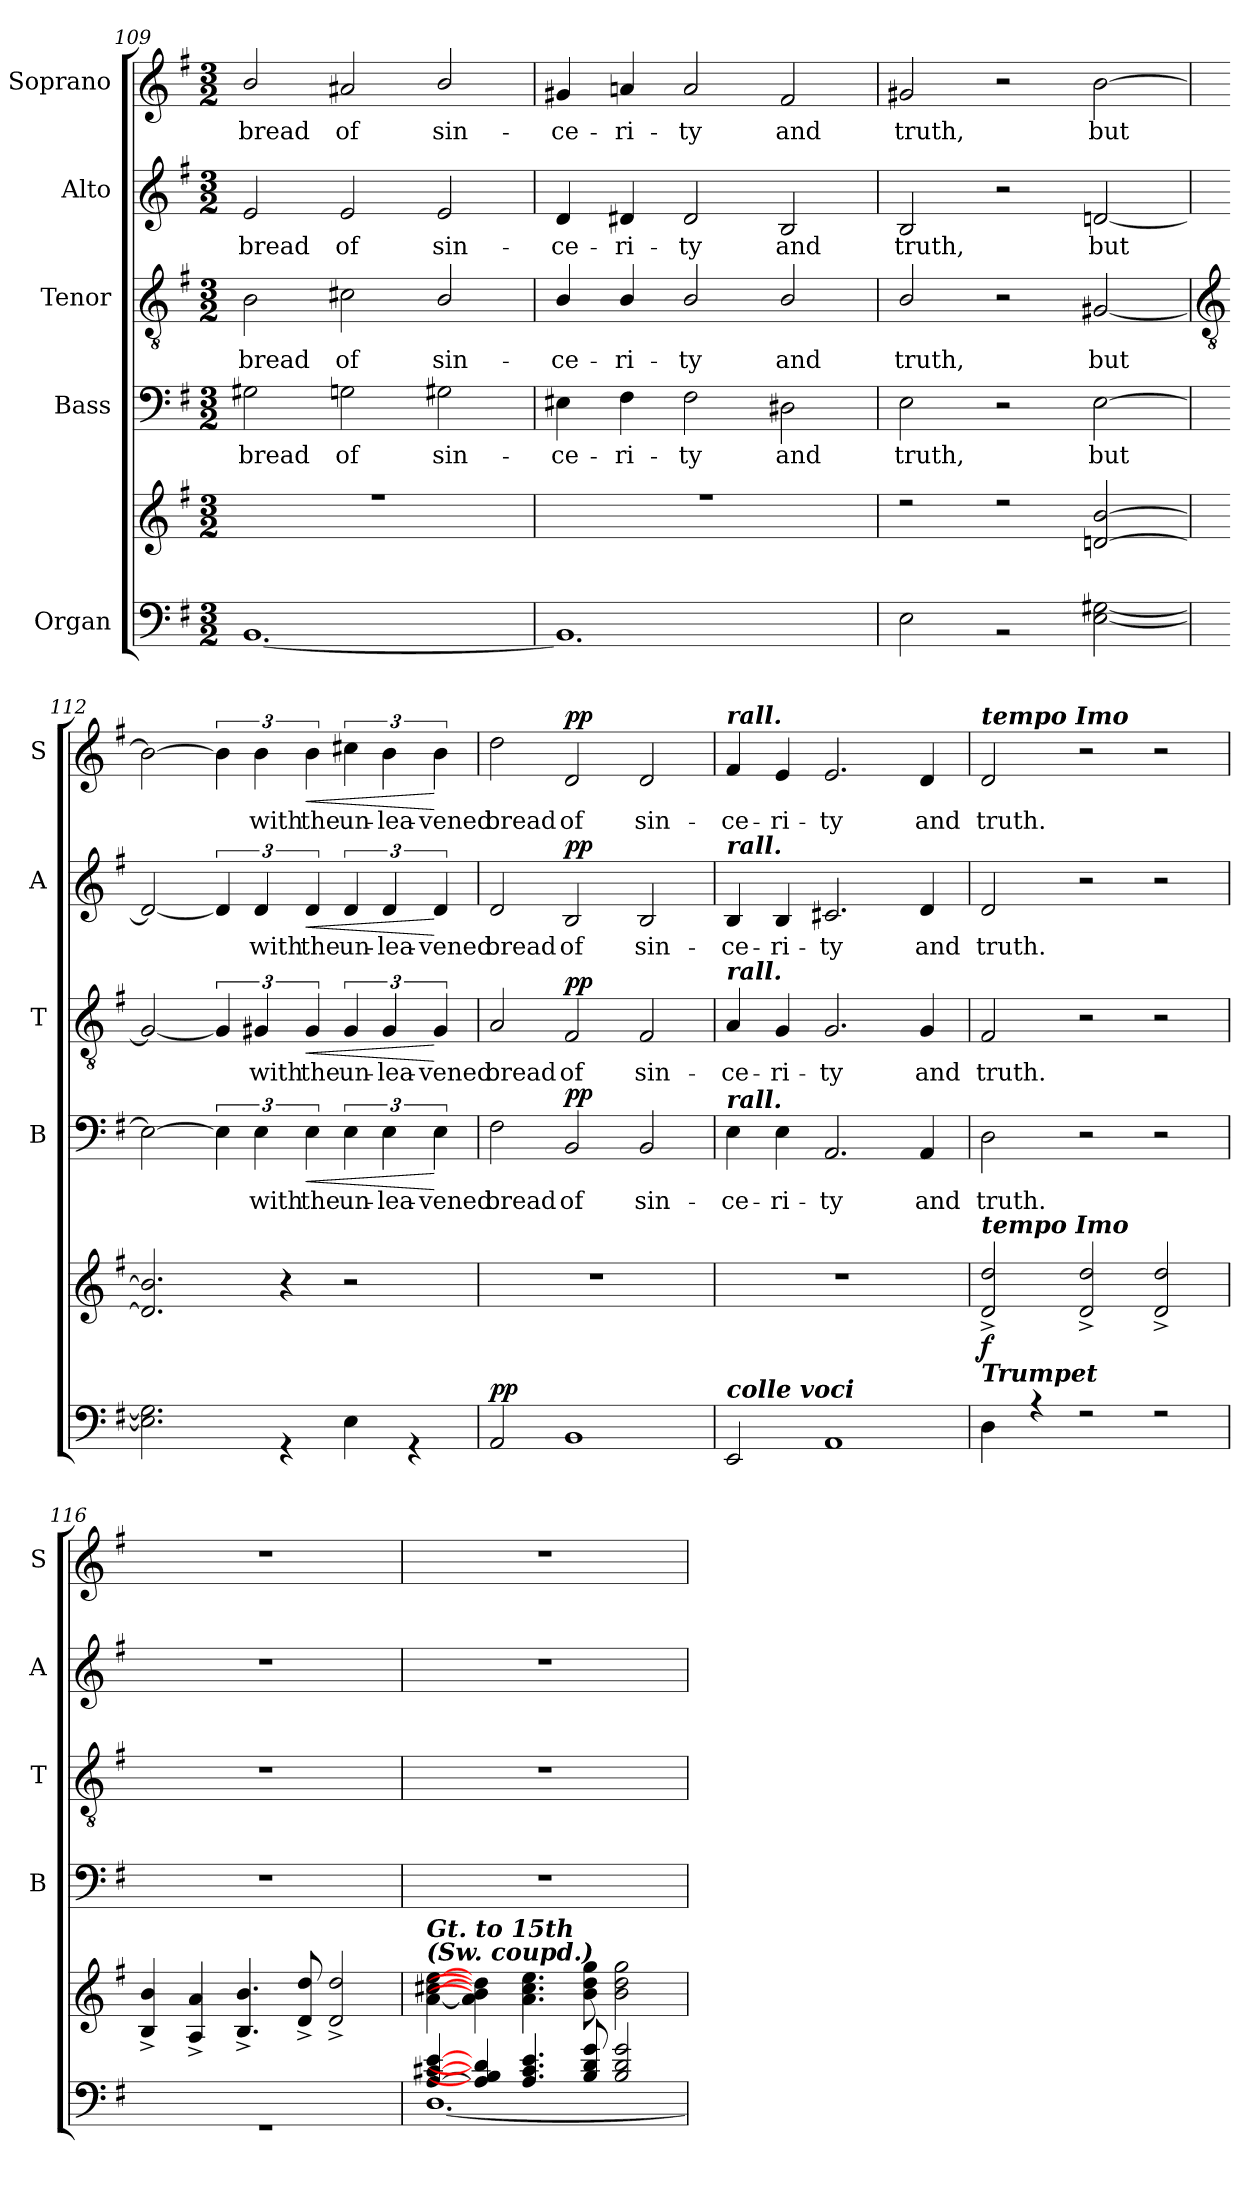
**kern	**kern	**dynam	**kern	**text	**dynam	**kern	**text	**dynam	**kern	**text	**dynam	**kern	**text	**dynam
*part5	*part5	*part5	*part4	*part4	*part4	*part3	*part3	*part3	*part2	*part2	*part2	*part1	*part1	*part1
*staff6	*staff5	*staff5/6	*staff4	*staff4	*staff4	*staff3	*staff3	*staff3	*staff2	*staff2	*staff2	*staff1	*staff1	*staff1
*I"Organ	*	*	*I"Bass	*	*	*I"Tenor	*	*	*I"Alto	*	*	*I"Soprano	*	*
*	*	*	*I'B	*	*	*I'T	*	*	*I'A	*	*	*I'S	*	*
*clefF4	*clefG2	*	*clefF4	*	*	*clefGv2	*	*	*clefG2	*	*	*clefG2	*	*
*k[f#]	*k[f#]	*	*k[f#]	*	*	*k[f#]	*	*	*k[f#]	*	*	*k[f#]	*	*
*G:	*G:	*	*G:	*	*	*G:	*	*	*G:	*	*	*G:	*	*
*M3/2	*M3/2	*	*M3/2	*	*	*M3/2	*	*	*M3/2	*	*	*M3/2	*	*
=109	=109	=109	=109	=109	=109	=109	=109	=109	=109	=109	=109	=109	=109	=109
*^	*^	*	*	*	*	*	*	*	*	*	*	*	*	*
!	!	!LO:N:vis=1	!LO:N:vis=1	!	!	!LO:LY:b	!	!	!LO:LY:b	!	!	!LO:LY:b	!	!	!LO:LY:b	!
1.ryy	[1.BB\	1.r	1.ryy	.	2G#X\	bread	.	2B\	bread	.	2e/	bread	.	2b/	bread	.
!	!	!	!	!	!	!LO:LY:b	!	!	!LO:LY:b	!	!	!LO:LY:b	!	!	!LO:LY:b	!
.	.	.	.	.	2Gn\	of	.	2c#X\	of	.	2e/	of	.	2a#X/	of	.
!	!	!	!	!	!	!LO:LY:b	!	!	!LO:LY:b	!	!	!LO:LY:b	!	!	!LO:LY:b	!
.	.	.	.	.	2G#X\	sin-	.	2B/	sin-	.	2e/	sin-	.	2b/	sin-	.
=110	=110	=110	=110	=110	=110	=110	=110	=110	=110	=110	=110	=110	=110	=110	=110	=110
!	!	!LO:N:vis=1	!LO:N:vis=1	!	!	!LO:LY:b	!	!	!LO:LY:b	!	!	!LO:LY:b	!	!	!LO:LY:b	!
1.ryy	1.BB\]	1.r	1.ryy	.	4E#X	-ce-	.	4B/	-ce-	.	4d	-ce-	.	4g#X	-ce-	.
!	!	!	!	!	!	!LO:LY:b	!	!	!LO:LY:b	!	!	!LO:LY:b	!	!	!LO:LY:b	!
.	.	.	.	.	4F#	-ri-	.	4B/	-ri-	.	4d#X	-ri-	.	4an	-ri-	.
!	!	!	!	!	!	!LO:LY:b	!	!	!LO:LY:b	!	!	!LO:LY:b	!	!	!LO:LY:b	!
.	.	.	.	.	2F#	-ty	.	2B/	-ty	.	2d#	-ty	.	2a	-ty	.
!	!	!	!	!	!	!LO:LY:b	!	!	!LO:LY:b	!	!	!LO:LY:b	!	!	!LO:LY:b	!
.	.	.	.	.	2D#X	and	.	2B/	and	.	2B	and	.	2f#	and	.
=111	=111	=111	=111	=111	=111	=111	=111	=111	=111	=111	=111	=111	=111	=111	=111	=111
!	!	!	!LO:N:vis=1	!	!	!LO:LY:b	!	!	!LO:LY:b	!	!	!LO:LY:b	!	!	!LO:LY:b	!
1.ryy	2E\	2r	1.ryy	.	2E	truth,	.	2B/	truth,	.	2B	truth,	.	2g#X	truth,	.
.	2r	2r	.	.	2r	.	.	2r	.	.	2r	.	.	2r	.	.
!	!	!	!	!	!	!LO:LY:b	!	!	!LO:LY:b	!	!	!LO:LY:b	!	!	!LO:LY:b	!
.	[2E\ [2G#X\	[2dn [2b	.	.	[2E	but	.	[2G#X	but	.	[2dn	but	.	[2b	but	.
*	*	*v	*v	*	*	*	*	*	*	*	*	*	*	*	*	*
!!LO:LB:g=z
=112	=112	=112	=112	=112	=112	=112	=112	=112	=112	=112	=112	=112	=112	=112	=112
*	*	*	*	*	*	*	*clefGv2	*	*	*	*	*	*	*	*
1.ryy	2.E\] 2.G#\]	2.d] 2.b]	.	2E_	.	.	2G#_	.	.	2d_	.	.	2b_	.	.
.	.	.	.	6E]	.	.	6G#]	.	.	6d]	.	.	6b]	.	.
!	!	!	!	!	!LO:LY:b	!	!	!LO:LY:b	!	!	!LO:LY:b	!	!	!LO:LY:b	!
.	.	.	.	6E	with	.	6G#	with	.	6d	with	.	6b	with	.
.	4r	4r	.	.	.	.	.	.	.	.	.	.	.	.	.
!	!	!	!	!	!LO:LY:b	!LO:HP:b	!	!LO:LY:b	!LO:HP:b	!	!LO:LY:b	!LO:HP:b	!	!LO:LY:b	!LO:HP:b
.	.	.	.	6E	the	<	6G#	the	<	6d	the	<	6b	the	<
!	!	!	!	!	!LO:LY:b	!	!	!LO:LY:b	!	!	!LO:LY:b	!	!	!LO:LY:b	!
.	4E\	2r	.	6E	un-	.	6G#	un-	.	6d	un-	.	6cc#X	un-	.
!	!	!	!	!	!LO:LY:b	!	!	!LO:LY:b	!	!	!LO:LY:b	!	!	!LO:LY:b	!
.	.	.	.	6E	-lea-	.	6G#	-lea-	.	6d	-lea-	.	6b	-lea-	.
.	4r	.	.	.	.	.	.	.	.	.	.	.	.	.	.
!	!	!	!	!	!LO:LY:b	!	!	!LO:LY:b	!	!	!LO:LY:b	!	!	!LO:LY:b	!
.	.	.	.	6E	-vened	[	6G#	-vened	[	6d	-vened	[	6b	-vened	[
=113	=113	=113	=113	=113	=113	=113	=113	=113	=113	=113	=113	=113	=113	=113	=113
!	!LO:N:vis=1	!LO:N:vis=1	!LO:DY:a=2	!	!LO:LY:b	!	!	!LO:LY:b	!	!	!LO:LY:b	!	!	!LO:LY:b	!
2AA/	1.ryy	1.r	pp	2F#	bread	.	2A	bread	.	2d	bread	.	2dd	bread	.
!	!	!	!	!	!LO:LY:b	!LO:DY:b	!	!LO:LY:b	!LO:DY:b	!	!LO:LY:b	!LO:DY:b	!	!LO:LY:b	!LO:DY:b
1BB/	.	.	.	2BB	of	pp	2F#	of	pp	2B	of	pp	2d	of	pp
!	!	!	!	!	!LO:LY:b	!	!	!LO:LY:b	!	!	!LO:LY:b	!	!	!LO:LY:b	!
.	.	.	.	2BB	sin-	.	2F#	sin-	.	2B	sin-	.	2d	sin-	.
=114	=114	=114	=114	=114	=114	=114	=114	=114	=114	=114	=114	=114	=114	=114	=114
!	!	!	!	!	!	!	!	!	!	!	!	!	!LO:TX:a:Bi:t=rall.	!	!
!	!	!	!	!	!	!	!	!	!	!LO:TX:a:Bi:t=rall.	!	!	!	!	!
!	!	!	!	!	!	!	!LO:TX:a:Bi:t=rall.	!	!	!	!	!	!	!	!
!	!	!	!	!LO:TX:a:Bi:t=rall.	!	!	!	!	!	!	!	!	!	!	!
!LO:TX:a:Bi:t=colle voci	!	!	!	!	!	!	!	!	!	!	!	!	!	!	!
!	!LO:N:vis=1	!LO:N:vis=1	!	!	!LO:LY:b	!	!	!LO:LY:b	!	!	!LO:LY:b	!	!	!LO:LY:b	!
2EE/	1.ryy	1.r	.	4E	-ce-	.	4A	-ce-	.	4B	-ce-	.	4f#	-ce-	.
!	!	!	!	!	!LO:LY:b	!	!	!LO:LY:b	!	!	!LO:LY:b	!	!	!LO:LY:b	!
.	.	.	.	4E	-ri-	.	4G	-ri-	.	4B	-ri-	.	4e	-ri-	.
!	!	!	!	!	!LO:LY:b	!	!	!LO:LY:b	!	!	!LO:LY:b	!	!	!LO:LY:b	!
1AA/	.	.	.	2.AA	-ty	.	2.G	-ty	.	2.c#X	-ty	.	2.e	-ty	.
!	!	!	!	!	!LO:LY:b	!	!	!LO:LY:b	!	!	!LO:LY:b	!	!	!LO:LY:b	!
.	.	.	.	4AA	and	.	4G	and	.	4d	and	.	4d	and	.
=115	=115	=115	=115	=115	=115	=115	=115	=115	=115	=115	=115	=115	=115	=115	=115
!	!	!	!	!	!	!	!	!	!	!	!	!	!LO:TX:a:Bi:t=tempo Imo	!	!
!	!	!LO:TX:a:Bi:t=tempo Imo	!	!	!	!	!	!	!	!	!	!	!	!	!
!	!	!LO:TX:b:Bi:t=Trumpet	!	!	!	!	!	!	!	!	!	!	!	!	!
!	!LO:N:vis=1	!	!LO:DY:b	!	!LO:LY:b	!	!	!LO:LY:b	!	!	!LO:LY:b	!	!	!LO:LY:b	!
4D\	1.ryy	2d^ 2dd^	f	2D	truth.	.	2F#	truth.	.	2d	truth.	.	2d	truth.	.
4r	.	.	.	.	.	.	.	.	.	.	.	.	.	.	.
2r	.	2d^ 2dd^	.	2r	.	.	2r	.	.	2r	.	.	2r	.	.
2r	.	2d^ 2dd^	.	2r	.	.	2r	.	.	2r	.	.	2r	.	.
=116	=116	=116	=116	=116	=116	=116	=116	=116	=116	=116	=116	=116	=116	=116	=116
!	!LO:N:vis=1	!	!	!LO:N:vis=1	!	!	!LO:N:vis=1	!	!	!LO:N:vis=1	!	!	!LO:N:vis=1	!	!
1.ryy	1.r	4B^ 4b^	.	1.r	.	.	1.r	.	.	1.r	.	.	1.r	.	.
.	.	4A^ 4a^	.	.	.	.	.	.	.	.	.	.	.	.	.
.	.	4.B^ 4.b^	.	.	.	.	.	.	.	.	.	.	.	.	.
.	.	8d^ 8dd^	.	.	.	.	.	.	.	.	.	.	.	.	.
.	.	2d^ 2dd^	.	.	.	.	.	.	.	.	.	.	.	.	.
=117	=117	=117	=117	=117	=117	=117	=117	=117	=117	=117	=117	=117	=117	=117	=117
!	!	!LO:TX:a:Bi:t=Gt. to 15th \n(Sw. coupd.)	!	!	!	!	!	!	!	!	!	!	!	!	!
!	!	!	!	!LO:N:vis=1	!	!	!LO:N:vis=1	!	!	!LO:N:vis=1	!	!	!LO:N:vis=1	!	!
[4A/ [4c#X/ [4e/	[1.D\	[4a [4cc#X [4ee	.	1.r	.	.	1.r	.	.	1.r	.	.	1.r	.	.
4A/] 4B/] 4d/]	.	4a] 4b] 4dd]	.	.	.	.	.	.	.	.	.	.	.	.	.
4.A/ 4.c#/ 4.e/	.	4.a 4.cc# 4.ee	.	.	.	.	.	.	.	.	.	.	.	.	.
8B/ 8d/ 8g/	.	8b 8dd 8gg	.	.	.	.	.	.	.	.	.	.	.	.	.
2B/ 2d/ 2g/	.	2b 2dd 2gg	.	.	.	.	.	.	.	.	.	.	.	.	.
*v	*v	*	*	*	*	*	*	*	*	*	*	*	*	*	*
=	=	=	=	=	=	=	=	=	=	=	=	=	=	=
*-	*-	*-	*-	*-	*-	*-	*-	*-	*-	*-	*-	*-	*-	*-
